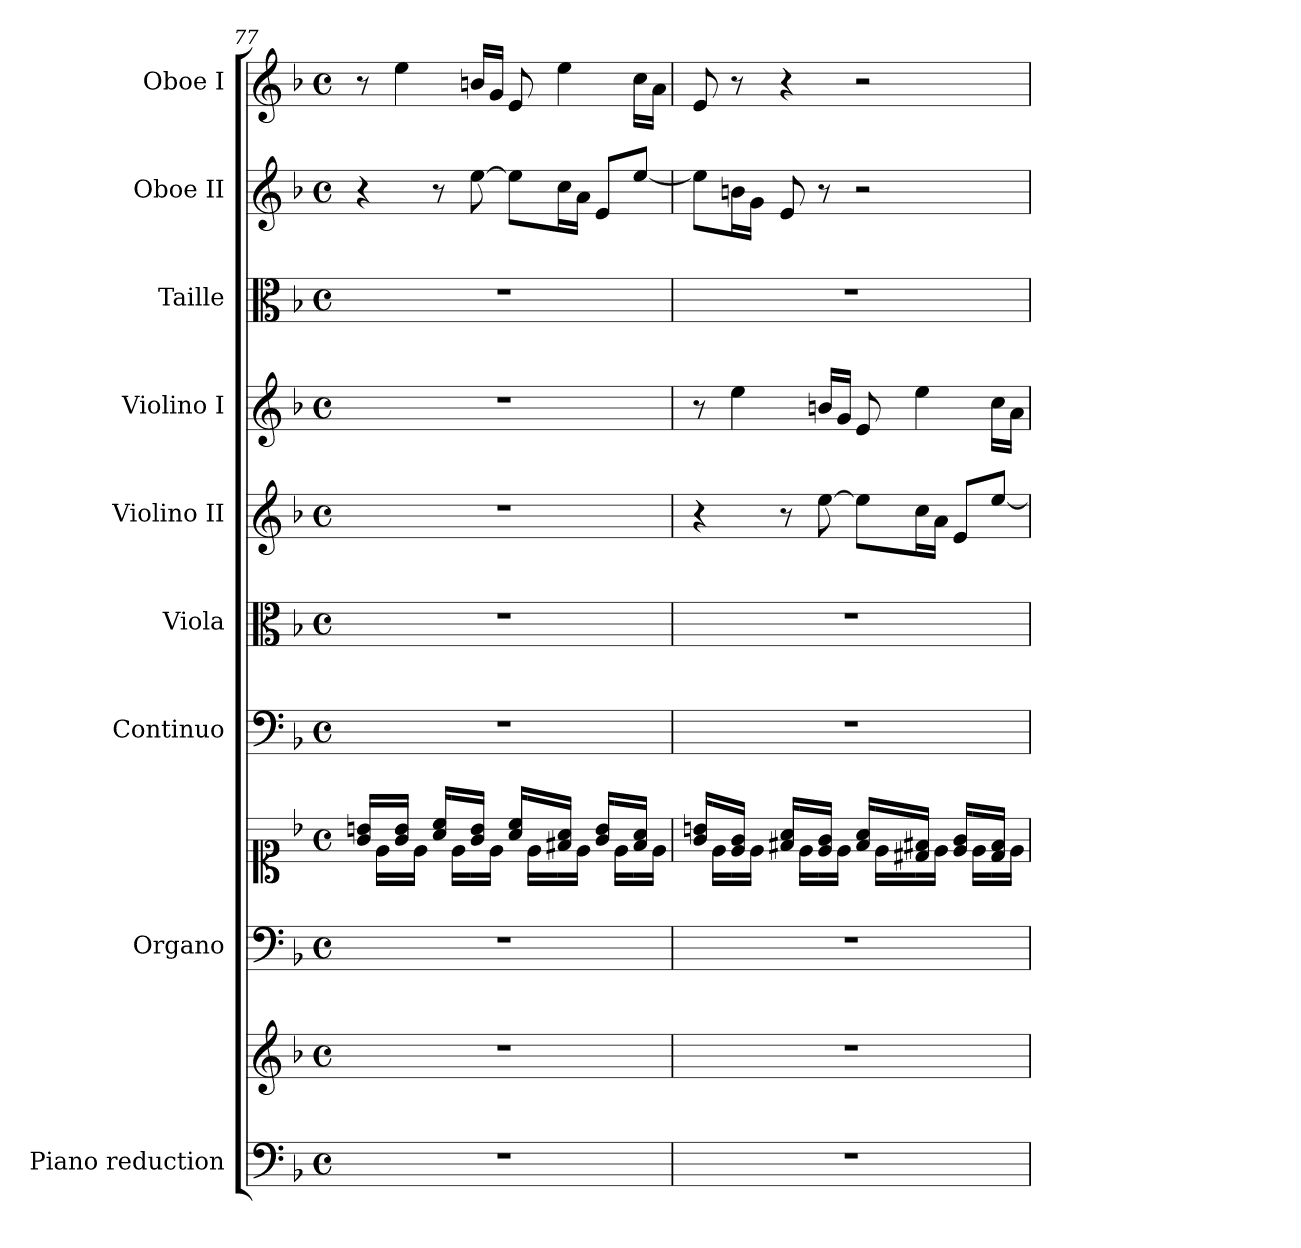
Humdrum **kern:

**kern	**kern	**kern	**kern	**kern	**kern	**kern	**kern	**kern	**kern	**kern
*part9	*part9	*part8	*part8	*part7	*part6	*part5	*part4	*part3	*part2	*part1
*staff11	*staff10	*staff9	*staff8	*staff7	*staff6	*staff5	*staff4	*staff3	*staff2	*staff1
*I"Piano reduction	*	*I"Organo	*	*I"Continuo	*I"Viola	*I"Violino II	*I"Violino I	*I"Taille	*I"Oboe II	*I"Oboe I
*I'Pno	*	*	*	*	*I'Vla	*I'Vln	*I'Vln	*	*I'Ob	*I'Ob
*clefF4	*clefG2	*clefF4	*clefC1	*clefF4	*clefC3	*clefG2	*clefG2	*clefC3	*clefG2	*clefG2
*k[b-]	*k[b-]	*k[b-]	*k[b-]	*k[b-]	*k[b-]	*k[b-]	*k[b-]	*k[b-]	*k[b-]	*k[b-]
*M4/4	*M4/4	*M4/4	*M4/4	*M4/4	*M4/4	*M4/4	*M4/4	*M4/4	*M4/4	*M4/4
*met(c)	*met(c)	*met(c)	*met(c)	*met(c)	*met(c)	*met(c)	*met(c)	*met(c)	*met(c)	*met(c)
=77	=77	=77	=77	=77	=77	=77	=77	=77	=77	=77
*	*	*	*^	*	*	*	*	*	*	*
1r	1r	1r	16g/ 16bn/LL	16ryy	1r	1r	1r	1r	1r	4r	8r
.	.	.	16ryy	16e\LL	.	.	.	.	.	.	.
.	.	.	16g/ 16b/JJ	16ryy	.	.	.	.	.	.	4ee\
.	.	.	16ryy	16e\JJ	.	.	.	.	.	.	.
.	.	.	16a/ 16cc/LL	16ryy	.	.	.	.	.	8r	.
.	.	.	16ryy	16e\LL	.	.	.	.	.	.	.
.	.	.	16g/ 16b/JJ	16ryy	.	.	.	.	.	[8ee\	16bn/LL
.	.	.	16ryy	16e\JJ	.	.	.	.	.	.	16g/JJ
.	.	.	16a/ 16cc/LL	16ryy	.	.	.	.	.	8ee\L]	8e/
.	.	.	16ryy	16e\LL	.	.	.	.	.	.	.
.	.	.	16f#X/ 16a/JJ	16ryy	.	.	.	.	.	16cc\L	4ee\
.	.	.	16ryy	16e\JJ	.	.	.	.	.	16a\JJ	.
.	.	.	16g/ 16b/LL	16ryy	.	.	.	.	.	8e/L	.
.	.	.	16ryy	16e\LL	.	.	.	.	.	.	.
.	.	.	16f#/ 16a/JJ	16ryy	.	.	.	.	.	[8ee/J	16cc\LL
.	.	.	16ryy	16e\JJ	.	.	.	.	.	.	16a\JJ
!!LO:PB:g=z
=78	=78	=78	=78	=78	=78	=78	=78	=78	=78	=78	=78
1r	1r	1r	16g/ 16bn/LL	16ryy	1r	1r	4r	8r	1r	8ee\L]	8e/
.	.	.	16ryy	16e\LL	.	.	.	.	.	.	.
.	.	.	16e/ 16g/JJ	16ryy	.	.	.	4ee\	.	16bn\L	8r
.	.	.	16ryy	16e\JJ	.	.	.	.	.	16g\JJ	.
.	.	.	16f#X/ 16a/LL	16ryy	.	.	8r	.	.	8e/	4r
.	.	.	16ryy	16e\LL	.	.	.	.	.	.	.
.	.	.	16e/ 16g/JJ	16ryy	.	.	[8ee\	16bn/LL	.	8r	.
.	.	.	16ryy	16e\JJ	.	.	.	16g/JJ	.	.	.
.	.	.	16f#/ 16a/LL	16ryy	.	.	8ee\L]	8e/	.	2r	2r
.	.	.	16ryy	16e\LL	.	.	.	.	.	.	.
.	.	.	16d#X/ 16f#X/JJ	16ryy	.	.	16cc\L	4ee\	.	.	.
.	.	.	16ryy	16e\JJ	.	.	16a\JJ	.	.	.	.
.	.	.	16e/ 16g/LL	16ryy	.	.	8e/L	.	.	.	.
.	.	.	16ryy	16e\LL	.	.	.	.	.	.	.
.	.	.	16d#/ 16f#/JJ	16ryy	.	.	[8ee/J	16cc\LL	.	.	.
.	.	.	16ryy	16e\JJ	.	.	.	16a\JJ	.	.	.
*	*	*	*v	*v	*	*	*	*	*	*	*
=	=	=	=	=	=	=	=	=	=	=
*-	*-	*-	*-	*-	*-	*-	*-	*-	*-	*-
